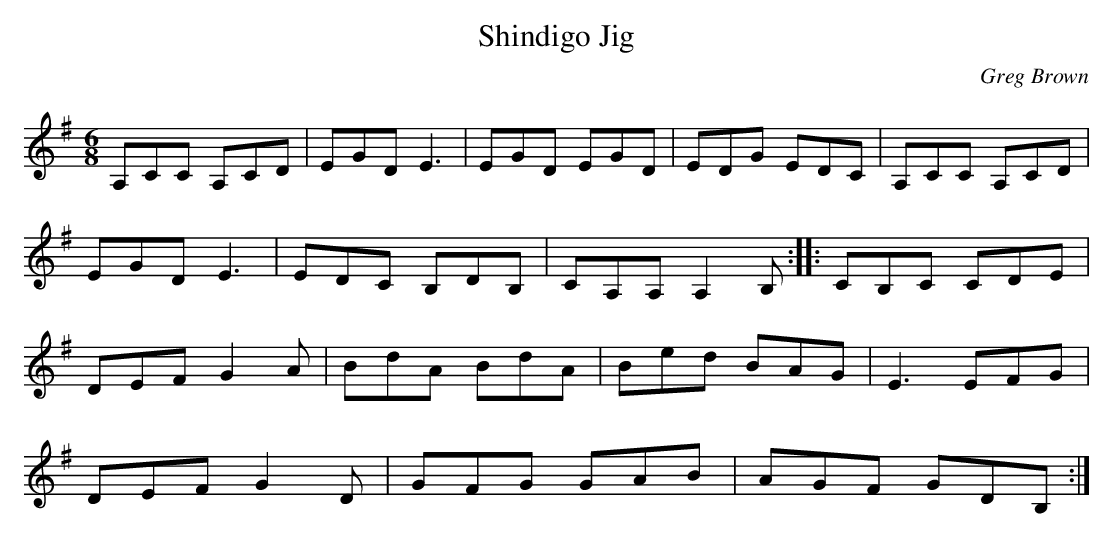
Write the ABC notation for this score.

X:1
T:Shindigo Jig
C:Greg Brown
M:6/8
L:1/8
K:G
A,CC A,CD | EGD E3 | EGD EGD | EDG EDC | A,CC A,CD |
EGD E3 | EDC B,DB, | CA,A, A,2B, :: CB,C CDE |
DEF G2A | BdA BdA | Bed BAG | E3 EFG |
DEF G2D | GFG GAB | AGF GDB, :|
